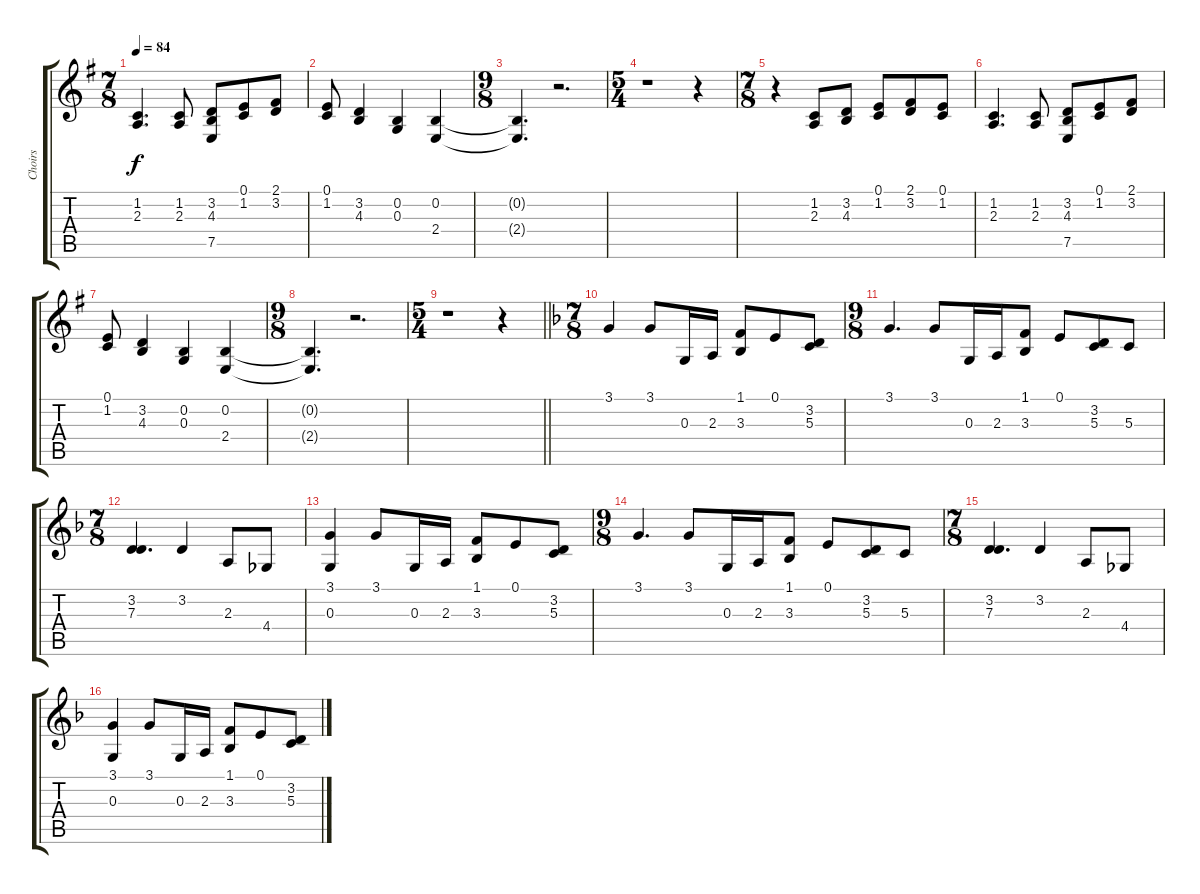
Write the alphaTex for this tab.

\track ("Choirs" "Choirs") {instrument synthvoice}
\staff {score tabs}
\tuning (E4 B3 G3 D3 A2 E2) {hide}
\ts (7 8)
\tempo 84
\clef g2
\ks eminor
(1.2 2.3).4{d dy f} (1.2 2.3).8 (3.2 4.3 7.5).8 (0.1 1.2).8 (2.1 3.2).8 |
(0.1 1.2).8 (3.2 4.3).4 (0.2 0.3).4 (0.2 2.4).4 |
\ts (9 8)
(0.2{t} 2.4{t}).4{d} r.2{d} |
\ts (5 4)
r.1 r.4 |
\ts (7 8)
r.4 (1.2 2.3).8 (3.2 4.3).8 (0.1 1.2).8 (2.1 3.2).8 (0.1 1.2).8 |
(1.2 2.3).4{d} (1.2 2.3).8 (3.2 4.3 7.5).8 (0.1 1.2).8 (2.1 3.2).8 |
(0.1 1.2).8 (3.2 4.3).4 (0.2 0.3).4 (0.2 2.4).4 |
\ts (9 8)
(0.2{t} 2.4{t}).4{d} r.2{d} |
\ts (5 4)
\barLineRight lightlight
r.1 r.4 |
\ts (7 8)
\ks dminor
3.1.4 3.1.8 0.3.16 2.3.16 (1.1 3.3).8 0.1.8 (3.2 5.3).8 |
\ts (9 8)
3.1.4{d} 3.1.8 0.3.16 2.3.16 (1.1 3.3).8 0.1.8 (3.2 5.3).8 5.3.8 |
\ts (7 8)
(3.2 7.3).4{d} 3.2.4 2.3.8 4.4.8 |
(3.1 0.3).4 3.1.8 0.3.16 2.3.16 (1.1 3.3).8 0.1.8 (3.2 5.3).8 |
\ts (9 8)
3.1.4{d} 3.1.8 0.3.16 2.3.16 (1.1 3.3).8 0.1.8 (3.2 5.3).8 5.3.8 |
\ts (7 8)
(3.2 7.3).4{d} 3.2.4 2.3.8 4.4.8 |
(3.1 0.3).4 3.1.8 0.3.16 2.3.16 (1.1 3.3).8 0.1.8 (3.2 5.3).8
